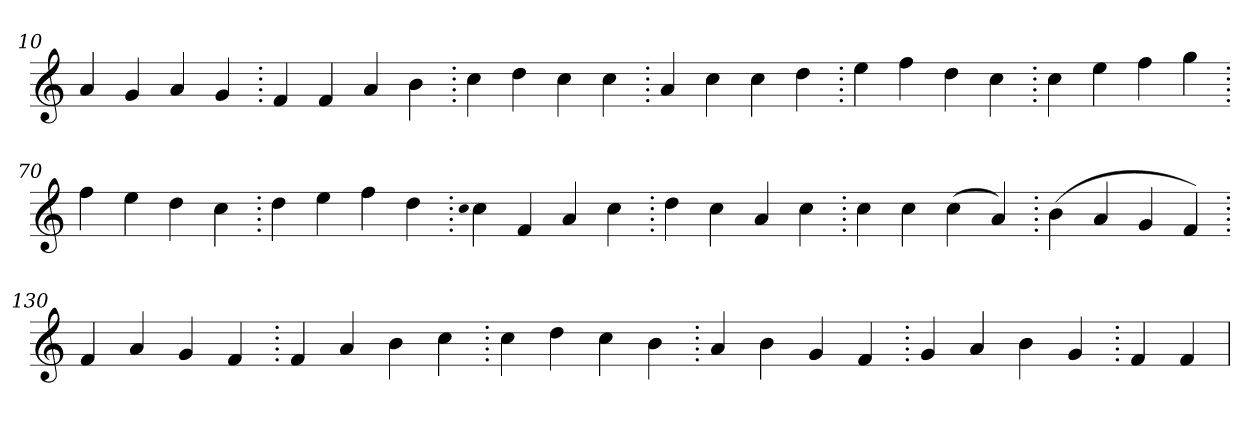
**kern
*part1
*staff1
*clefG2
=10.
4a
4g
4a
4g
=20.
4f
4f
4a
4b
=30.
4cc
4dd
4cc
4cc
=40.
4a
4cc
4cc
4dd
=50.
4ee
4ff
4dd
4cc
=60.
4cc
4ee
4ff
4gg
=70.
4ff
4ee
4dd
4cc
=80.
4dd
4ee
4ff
4dd
=90.
qqcc
4cc
4f
4a
4cc
=100.
4dd
4cc
4a
4cc
=110.
4cc
4cc
(>4cc
4a)
=120.
(>4b
4a
4g
4f)
=130.
4f
4a
4g
4f
=140.
4f
4a
4b
4cc
=150.
4cc
4dd
4cc
4b
=160.
4a
4b
4g
4f
=170.
4g
4a
4b
4g
=180.
4f
4f
=
*-
